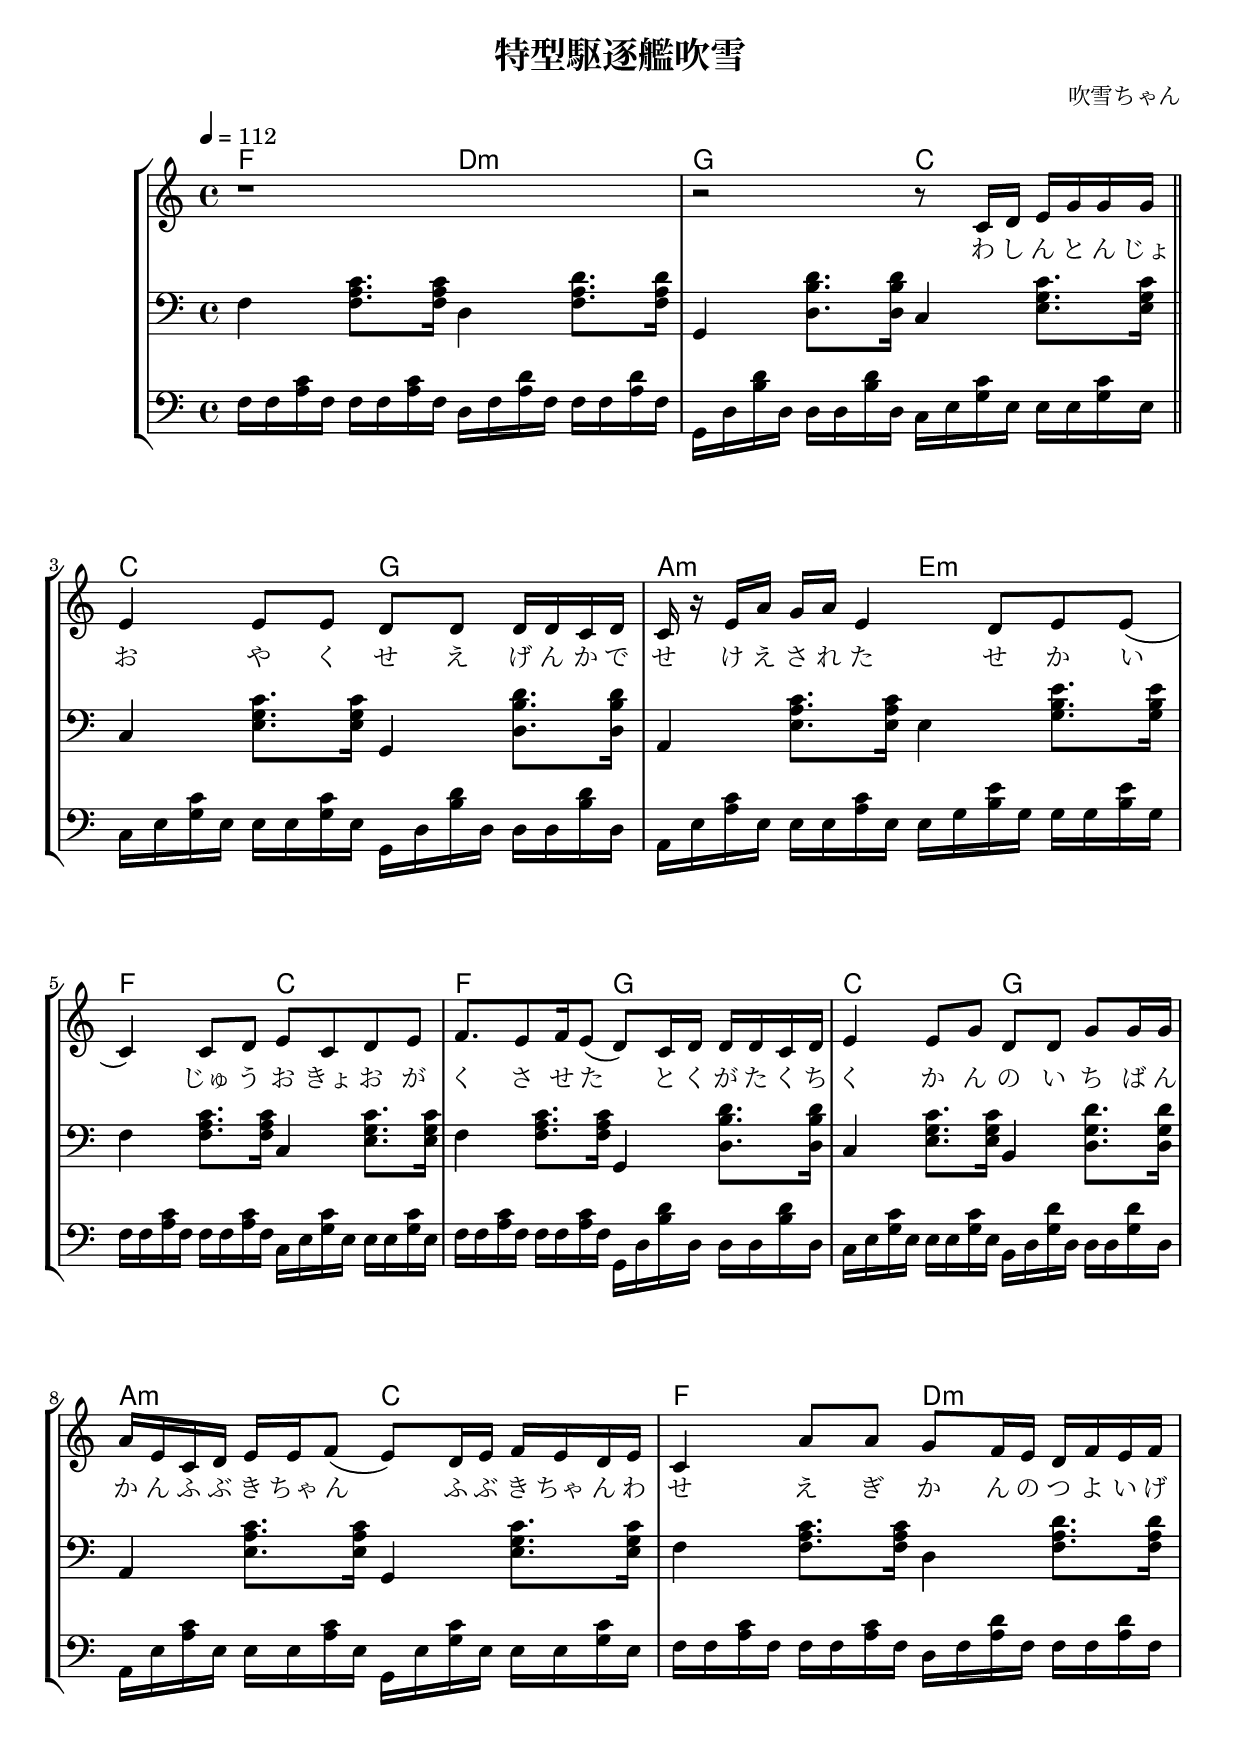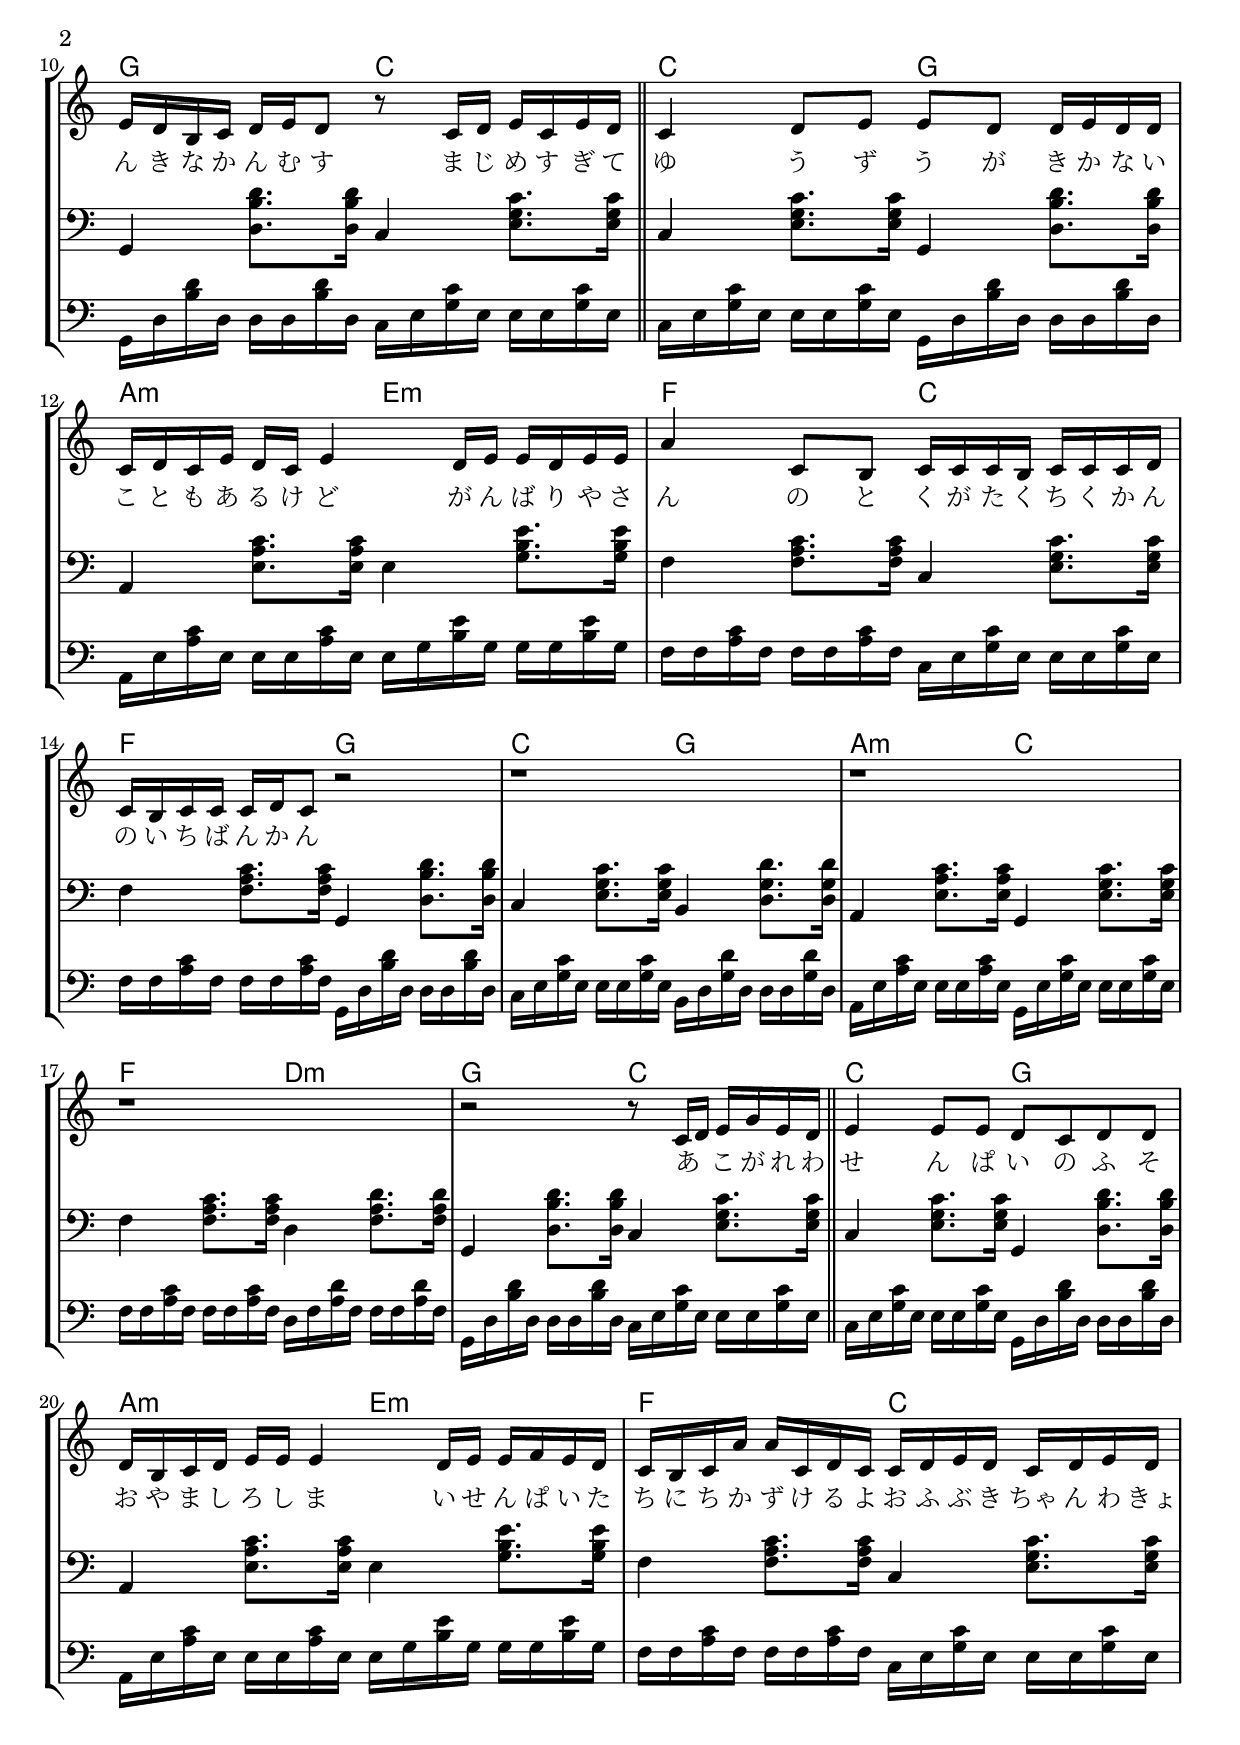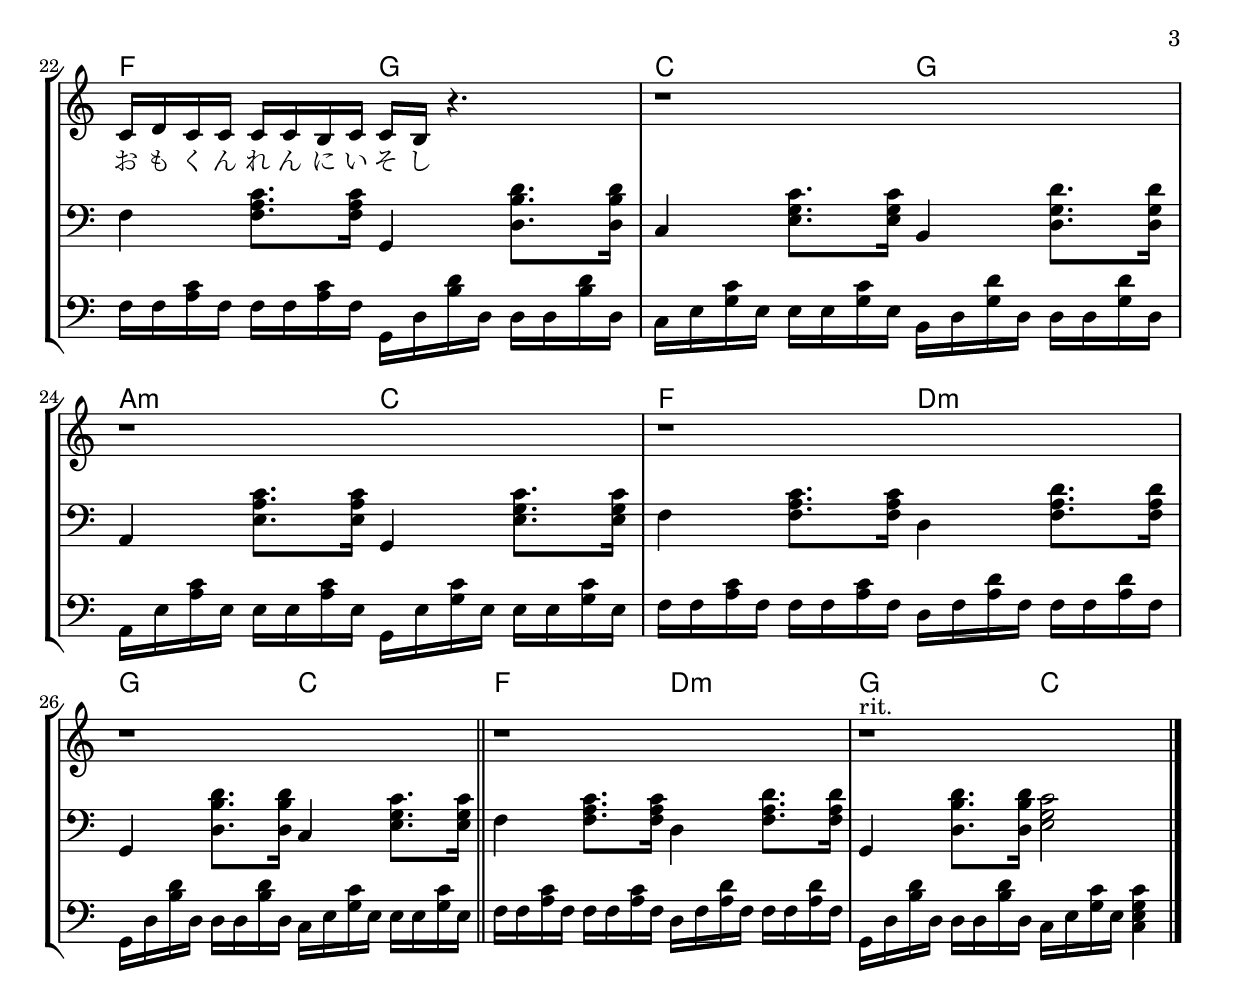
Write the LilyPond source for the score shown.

\version "2.12.1"

\header {
	title = \markup {特型駆逐艦吹雪}
	composer = \markup \center-column {吹雪ちゃん}
}

harmony = \chordmode {
	f2 d:m g c 

	c g a:m e:m f c f g c g a:m c f d:m g c 

	c g a:m e:m f c f g c g a:m c f d:m g c 

	c g a:m e:m f c f g c g a:m c f d:m g c 

	f d:m g c 
}

melody = {
	\key c \major
	\tempo 4 = 112
	r1 | r2 r8 
	\set Staff.midiInstrument = #"mmi0.42"
	c'16  d'16  e'16  g'16  g'16  g'16 
	e'4  e'8  e'8  d'8  d'8  d'16  d'16  c'16  d'16 
	c'16  r16  e'16  a'16  g'16  a'16  e'4  d'8  e'8  e'8 
	(c'4)  c'8  d'8  e'8  c'8  d'8  e'8 
	f'8.  e'8  f'16  e'8  (d'8)  c'16  d'16  d'16  d'16  c'16  d'16 
	e'4  e'8  g'8  d'8  d'8  g'8  g'16  g'16 
	a'16  e'16  c'16  d'16  e'16  e'16  f'8  (e'8)  d'16  e'16  f'16  e'16  d'16  e'16 
	c'4  a'8  a'8  g'8  f'16  e'16  d'16  f'16  e'16  f'16 
	e'16  d'16  b16  c'16  d'16  e'16  d'8  	r8 	\set Staff.midiInstrument = #"mmi0.42"
	c'16  d'16  e'16  c'16  e'16  d'16 
	c'4  d'8  e'8  e'8  d'8  d'16  e'16  d'16  d'16 
	c'16  d'16  c'16  e'16  d'16  c'16  e'4  d'16  e'16  e'16  d'16  e'16  e'16 
	a'4  c'8  b8  c'16  c'16  c'16  b16  c'16  c'16  c'16  d'16 
	c'16  b16  c'16  c'16  c'16  d'16  c'8  	r2 r1 r1 r1 r2~r8 	\set Staff.midiInstrument = #"mmi0.42"
	c'16  d'16  e'16  g'16  e'16  d'16 
	e'4  e'8  e'8  d'8  c'8  d'8  d'8 
	d'16  b16  c'16  d'16  e'16  e'16  e'4  d'16  e'16  e'16  f'16  e'16  d'16 
	c'16  b16  c'16  a'16  a'16  c'16  d'16  c'16  c'16  d'16  e'16  d'16  c'16  d'16  e'16  d'16 
	c'16  d'16  c'16  c'16  c'16  c'16  b16  c'16  c'16  b16  	r4. r1 r1 r1 r1 	r1 | r1^"rit." \bar "|."
}

words = \lyricmode {
	
	わ  し  ん  と  ん  じょ  お  や  く  せ  え  げ  ん  か  で  せ  け  え  さ  れ  た  せ  か  い  じゅ  う  お  きょ  お  が  く  さ  せ  た  と  く  が  た  く  ち  く  か  ん  の  い  ち  ば  ん  か  ん  ふ  ぶ  き  ちゃ  ん  ふ  ぶ  き  ちゃ  ん  わ  せ  え  ぎ  か  ん  の  つ  よ  い  げ  ん  き  な  か  ん  む  す  
	ま  じ  め  す  ぎ  て  ゆ  う  ず  う  が  き  か  な  い  こ  と  も  あ  る  け  ど  が  ん  ば  り  や  さ  ん  の  と  く  が  た  く  ち  く  か  ん  の  い  ち  ば  ん  か  ん  
	あ  こ  が  れ  わ  せ  ん  ぱ  い  の  ふ  そ  お  や  ま  し  ろ  し  ま  い  せ  ん  ぱ  い  た  ち  に  ち  か  ず  け  る  よ  お  ふ  ぶ  き  ちゃ  ん  わ  きょ  お  も  く  ん  れ  ん  に  い  そ  し  む  
	
}

tempochange = {
	\tempo 4 = 112
	r1 | r1 \bar "||"
	\tempo 4 = 112
	r1 | r1 | r1 | r1 | r1 | r1 | r1 | r1 \bar "||"
	\tempo 4 = 112
	r1 | r1 | r1 | r1 | r1 | r1 | r1 | r1 \bar "||"
	\tempo 4 = 112
	r1 | r1 | r1 | r1 | r1 | r1 | r1 | r1 \bar "||"
	\tempo 4 = 112
	r1 | \tempo 4 = 84 r2 \tempo 4 = 74 r2 \bar "|."
}

mainacc = {
	\clef bass
	\set Staff.midiInstrument = #"Pad 7 (halo)"
	\key c \major
	\tempo 4 = 112
	f4 <f a c'>8. <f a c'>16
	d4 <f a d'>8. <f a d'>16
	g,4 <d b d'>8. <d b d'>16
	c4 <e g c'>8. <e g c'>16
	\bar "||"

	\set Staff.midiInstrument = #"Pad 7 (halo)"
	c4 <e g c'>8. <e g c'>16
	g,4 <d b d'>8. <d b d'>16
	a,4 <e a c'>8. <e a c'>16
	e4 <g b e'>8. <g b e'>16
	f4 <f a c'>8. <f a c'>16
	c4 <e g c'>8. <e g c'>16
	f4 <f a c'>8. <f a c'>16
	g,4 <d b d'>8. <d b d'>16
	c4 <e g c'>8. <e g c'>16
	b,4 <d g d'>8. <d g d'>16
	a,4 <e a c'>8. <e a c'>16
	g,4 <e g c'>8. <e g c'>16
	f4 <f a c'>8. <f a c'>16
	d4 <f a d'>8. <f a d'>16
	g,4 <d b d'>8. <d b d'>16
	c4 <e g c'>8. <e g c'>16
	\bar "||"

	\set Staff.midiInstrument = #"Pad 7 (halo)"
	c4 <e g c'>8. <e g c'>16
	g,4 <d b d'>8. <d b d'>16
	a,4 <e a c'>8. <e a c'>16
	e4 <g b e'>8. <g b e'>16
	f4 <f a c'>8. <f a c'>16
	c4 <e g c'>8. <e g c'>16
	f4 <f a c'>8. <f a c'>16
	g,4 <d b d'>8. <d b d'>16
	c4 <e g c'>8. <e g c'>16
	b,4 <d g d'>8. <d g d'>16
	a,4 <e a c'>8. <e a c'>16
	g,4 <e g c'>8. <e g c'>16
	f4 <f a c'>8. <f a c'>16
	d4 <f a d'>8. <f a d'>16
	g,4 <d b d'>8. <d b d'>16
	c4 <e g c'>8. <e g c'>16
	\bar "||"

	\set Staff.midiInstrument = #"Pad 7 (halo)"
	c4 <e g c'>8. <e g c'>16
	g,4 <d b d'>8. <d b d'>16
	a,4 <e a c'>8. <e a c'>16
	e4 <g b e'>8. <g b e'>16
	f4 <f a c'>8. <f a c'>16
	c4 <e g c'>8. <e g c'>16
	f4 <f a c'>8. <f a c'>16
	g,4 <d b d'>8. <d b d'>16
	c4 <e g c'>8. <e g c'>16
	b,4 <d g d'>8. <d g d'>16
	a,4 <e a c'>8. <e a c'>16
	g,4 <e g c'>8. <e g c'>16
	f4 <f a c'>8. <f a c'>16
	d4 <f a d'>8. <f a d'>16
	g,4 <d b d'>8. <d b d'>16
	c4 <e g c'>8. <e g c'>16
	\bar "||"

	\set Staff.midiInstrument = #"Pad 7 (halo)"
	f4 <f a c'>8. <f a c'>16
	d4 <f a d'>8. <f a d'>16
	g,4 <d b d'>8. <d b d'>16
	<e g c'>2
	\bar "|."
}

subacc = {
	\clef bass
	\set Staff.midiInstrument = #"Baritone Sax"
	\key c \major
	\tempo 4 = 112
	f16 f <a c'> f f f <a c'> f
	d16 f <a d'> f f f <a d'> f
	g,16 d <b d'> d d d <b d'> d
	c16 e <g c'> e e e <g c'> e
	\bar "||"

	\set Staff.midiInstrument = #"Baritone Sax"
	c16 e <g c'> e e e <g c'> e
	g,16 d <b d'> d d d <b d'> d
	a,16 e <a c'> e e e <a c'> e
	e16 g <b e'> g g g <b e'> g
	f16 f <a c'> f f f <a c'> f
	c16 e <g c'> e e e <g c'> e
	f16 f <a c'> f f f <a c'> f
	g,16 d <b d'> d d d <b d'> d
	c16 e <g c'> e e e <g c'> e
	b,16 d <g d'> d d d <g d'> d
	a,16 e <a c'> e e e <a c'> e
	g,16 e <g c'> e e e <g c'> e
	f16 f <a c'> f f f <a c'> f
	d16 f <a d'> f f f <a d'> f
	g,16 d <b d'> d d d <b d'> d
	c16 e <g c'> e e e <g c'> e
	\bar "||"

	\set Staff.midiInstrument = #"Baritone Sax"
	c16 e <g c'> e e e <g c'> e
	g,16 d <b d'> d d d <b d'> d
	a,16 e <a c'> e e e <a c'> e
	e16 g <b e'> g g g <b e'> g
	f16 f <a c'> f f f <a c'> f
	c16 e <g c'> e e e <g c'> e
	f16 f <a c'> f f f <a c'> f
	g,16 d <b d'> d d d <b d'> d
	c16 e <g c'> e e e <g c'> e
	b,16 d <g d'> d d d <g d'> d
	a,16 e <a c'> e e e <a c'> e
	g,16 e <g c'> e e e <g c'> e
	f16 f <a c'> f f f <a c'> f
	d16 f <a d'> f f f <a d'> f
	g,16 d <b d'> d d d <b d'> d
	c16 e <g c'> e e e <g c'> e
	\bar "||"

	\set Staff.midiInstrument = #"Baritone Sax"
	c16 e <g c'> e e e <g c'> e
	g,16 d <b d'> d d d <b d'> d
	a,16 e <a c'> e e e <a c'> e
	e16 g <b e'> g g g <b e'> g
	f16 f <a c'> f f f <a c'> f
	c16 e <g c'> e e e <g c'> e
	f16 f <a c'> f f f <a c'> f
	g,16 d <b d'> d d d <b d'> d
	c16 e <g c'> e e e <g c'> e
	b,16 d <g d'> d d d <g d'> d
	a,16 e <a c'> e e e <a c'> e
	g,16 e <g c'> e e e <g c'> e
	f16 f <a c'> f f f <a c'> f
	d16 f <a d'> f f f <a d'> f
	g,16 d <b d'> d d d <b d'> d
	c16 e <g c'> e e e <g c'> e
	\bar "||"

	\set Staff.midiInstrument = #"Baritone Sax"
	f16 f <a c'> f f f <a c'> f
	d16 f <a d'> f f f <a d'> f
	g,16 d <b d'> d d d <b d'> d
	c16 e <g c'> e <c e g c'>4
	\bar "|."
}

percA = {
	\drummode {
	r1 |r1 \bar "||"
	r1 |r1 |r1 |r1 |r1 |r1 |r1 |r1 \bar "||"
	r1 |r1 |r1 |r1 |r1 |r1 |r1 |r1 \bar "||"
	r1 |r1 |r1 |r1 |r1 |r1 |r1 |r1 \bar "||"
	r1 |r1 \bar "|."
	}
}

percB = {
	\drummode {
	r1 |r1 \bar "||"
	r1 |r1 |r1 |r1 |r1 |r1 |r1 |r1 \bar "||"
	r1 |r1 |r1 |r1 |r1 |r1 |r1 |r1 \bar "||"
	r1 |r1 |r1 |r1 |r1 |r1 |r1 |r1 \bar "||"
	r1 |r1 \bar "|."
	}
}

percC = {
	\drummode {
	r1 |r1 \bar "||"
	r1 |r1 |r1 |r1 |r1 |r1 |r1 |r1 \bar "||"
	r1 |r1 |r1 |r1 |r1 |r1 |r1 |r1 \bar "||"
	r1 |r1 |r1 |r1 |r1 |r1 |r1 |r1 \bar "||"
	r1 |r1 \bar "|."
	}
}

percD = {
	\drummode {
	r1 |r1 \bar "||"
	r1 |r1 |r1 |r1 |r1 |r1 |r1 |r1 \bar "||"
	r1 |r1 |r1 |r1 |r1 |r1 |r1 |r1 \bar "||"
	r1 |r1 |r1 |r1 |r1 |r1 |r1 |r1 \bar "||"
	r1 |r1 \bar "|."
	}
}

percE = {
	\drummode {
	r1 |r1 \bar "||"
	r1 |r1 |r1 |r1 |r1 |r1 |r1 |r1 \bar "||"
	r1 |r1 |r1 |r1 |r1 |r1 |r1 |r1 \bar "||"
	r1 |r1 |r1 |r1 |r1 |r1 |r1 |r1 \bar "||"
	r1 |r1 \bar "|."
	}
}

\score {
	<<
		\new StaffGroup <<
			\new ChordNames {\harmony}
			\new Voice = "melody" {\melody}
			\new Lyrics \lyricsto "melody" \words
			\new Staff = "mainacc" {\mainacc}
			\new Staff = "subacc" {\subacc}
		>>
	>>
	\layout { }
}
